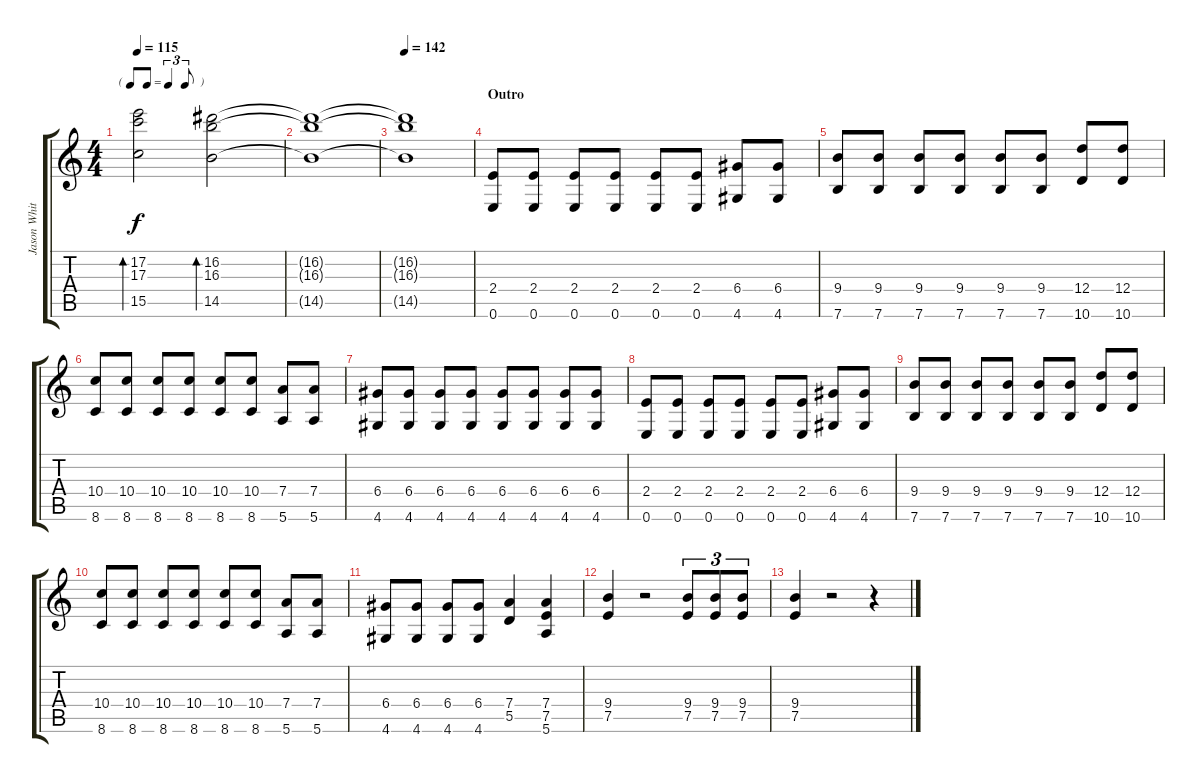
\track ("Jason White" "Jason Whit") {instrument overdrivenguitar}
\staff {score tabs}
\tuning (E4 B3 G3 D3 A2 E2) {hide}
\ts (4 4)
\tf triplet8th
\tempo 115
\clef g2
\ks c
(17.2 17.3 15.5).2{bd 480 dy f} (16.2 16.3 14.5).2{bd 480} |
(16.2{t} 16.3{t} 14.5{t}).1 |
\tempo 142
(16.2{t} 16.3{t} 14.5{t}).1 |
\section ("" "Outro")
(2.4 0.6).8 (2.4 0.6).8 (2.4 0.6).8 (2.4 0.6).8 (2.4 0.6).8 (2.4 0.6).8 (6.4 4.6).8 (6.4 4.6).8 |
(9.4 7.6).8 (9.4 7.6).8 (9.4 7.6).8 (9.4 7.6).8 (9.4 7.6).8 (9.4 7.6).8 (12.4 10.6).8 (12.4 10.6).8 |
(10.4 8.6).8 (10.4 8.6).8 (10.4 8.6).8 (10.4 8.6).8 (10.4 8.6).8 (10.4 8.6).8 (7.4 5.6).8 (7.4 5.6).8 |
(6.4 4.6).8 (6.4 4.6).8 (6.4 4.6).8 (6.4 4.6).8 (6.4 4.6).8 (6.4 4.6).8 (6.4 4.6).8 (6.4 4.6).8 |
(2.4 0.6).8 (2.4 0.6).8 (2.4 0.6).8 (2.4 0.6).8 (2.4 0.6).8 (2.4 0.6).8 (6.4 4.6).8 (6.4 4.6).8 |
(9.4 7.6).8 (9.4 7.6).8 (9.4 7.6).8 (9.4 7.6).8 (9.4 7.6).8 (9.4 7.6).8 (12.4 10.6).8 (12.4 10.6).8 |
(10.4 8.6).8 (10.4 8.6).8 (10.4 8.6).8 (10.4 8.6).8 (10.4 8.6).8 (10.4 8.6).8 (7.4 5.6).8 (7.4 5.6).8 |
(6.4 4.6).8 (6.4 4.6).8 (6.4 4.6).8 (6.4 4.6).8 (7.4 5.5).4 (7.4 7.5 5.6).4 |
(9.4 7.5).4 r.2 (9.4 7.5).8{tu (3 2)} (9.4 7.5).8{tu (3 2)} (9.4 7.5).8{tu (3 2)} |
(9.4 7.5).4 r.2 r.4
